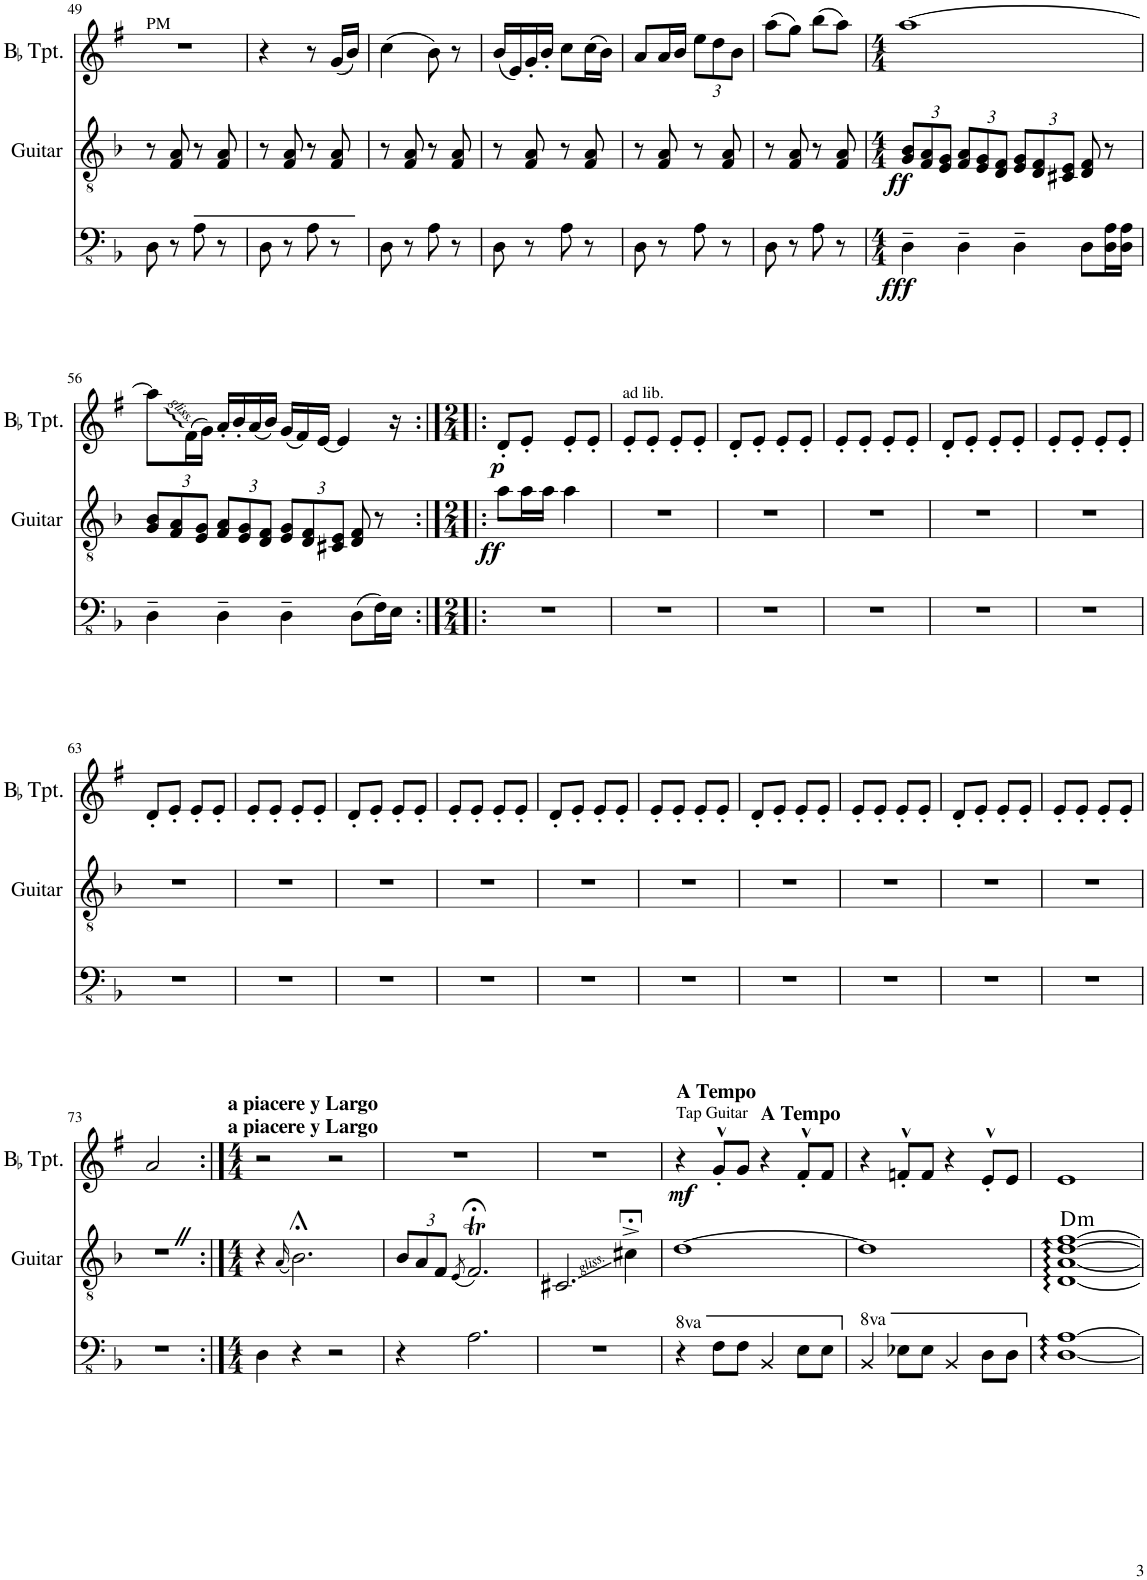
**kern	**dynam	**kern	**dynam	**harte	**kern	**dynam
*part3	*part3	*part2	*part2	*part2	*part1	*part1
*staff3	*staff3	*staff2	*staff2	*	*staff1	*staff1
*I"Bass Guitar	*	*I"Guitar	*	*	*I"BaccidentalFlat Trumpet	*
*	*	*I'Guitar	*	*	*I'BaccidentalFlat Tpt.	*
!!LO:PB:g=z
*clefFv4	*	*clefGv2	*	*	*clefG2	*
*	*	*	*	*	*Trd1c2	*
*k[b-]	*	*k[b-]	*	*	*k[f#]	*
*M2/4	*	*M2/4	*	*	*M2/4	*
=49	=49	=49	=49	=49	=49	=49
!	!	!	!	!	!LO:TX:a:t=PM	!
8DD\	.	8r	.	.	2r	.
8r	.	8F/ 8A/	.	.	.	.
8AA\	.	8r	.	.	.	.
8r	.	8F/ 8A/	.	.	.	.
=50	=50	=50	=50	=50	=50	=50
8DD\	.	8r	.	.	4r	.
8r	.	8F/ 8A/	.	.	.	.
8AA\	.	8r	.	.	8r	.
8r	.	8F/ 8A/	.	.	(16g/LL	.
.	.	.	.	.	16b/JJ)	.
=51	=51	=51	=51	=51	=51	=51
8DD\	.	8r	.	.	(4cc\	.
8r	.	8F/ 8A/	.	.	.	.
8AA\	.	8r	.	.	8b\)	.
8r	.	8F/ 8A/	.	.	8r	.
=52	=52	=52	=52	=52	=52	=52
8DD\	.	8r	.	.	(16b/LL	.
.	.	.	.	.	16e/)	.
8r	.	8F/ 8A/	.	.	16g'/	.
.	.	.	.	.	16b'/JJ	.
8AA\	.	8r	.	.	8cc\L	.
8r	.	8F/ 8A/	.	.	(16cc\L	.
.	.	.	.	.	16b\JJ)	.
=53	=53	=53	=53	=53	=53	=53
8DD\	.	8r	.	.	8a/L	.
8r	.	8F/ 8A/	.	.	16a/L	.
.	.	.	.	.	16b/JJ	.
*	*	*	*	*	*Xbrackettup	*
8AA\	.	8r	.	.	12ee\L	.
.	.	.	.	.	12dd\	.
8r	.	8F/ 8A/	.	.	.	.
.	.	.	.	.	12b\J	.
=54	=54	=54	=54	=54	=54	=54
8DD\	.	8r	.	.	(8aa\L	.
8r	.	8F/ 8A/	.	.	8gg\J)	.
8AA\	.	8r	.	.	(8bb\L	.
8r	.	8F/ 8A/	.	.	8aa\J)	.
=55	=55	=55	=55	=55	=55	=55
*M4/4	*	*M4/4	*	*	*M4/4	*
*	*	*Xbrackettup	*	*	*	*
!	!LO:DY:b	!	!LO:DY:b	!	!	!
4DD~\	fff	12G/ 12B-/L	ff	.	[1aa	.
.	.	12F/ 12A/	.	.	.	.
.	.	12E/ 12G/J	.	.	.	.
4DD~\	.	12F/ 12A/L	.	.	.	.
.	.	12E/ 12G/	.	.	.	.
.	.	12D/ 12F/J	.	.	.	.
4DD~\	.	12E/ 12G/L	.	.	.	.
.	.	12D/ 12F/	.	.	.	.
.	.	12C#X/ 12E/J	.	.	.	.
8DD\L	.	8D/ 8F/	.	.	.	.
16DD\ 16AA\L	.	8r	.	.	.	.
16DD\ 16AA\JJ	.	.	.	.	.	.
!!LO:LB:g=z
=56	=56	=56	=56	=56	=56	=56
4DD~\	.	12G/ 12B-/L	.	.	8aa\L]	.
.	.	12F/ 12A/	.	.	.	.
.	.	.	.	.	(16f#\L	.
.	.	12E/ 12G/J	.	.	.	.
.	.	.	.	.	16g\JJ)	.
4DD~\	.	12F/ 12A/L	.	.	16a'/LL	.
.	.	.	.	.	16b'/	.
.	.	12E/ 12G/	.	.	.	.
.	.	.	.	.	(16a/	.
.	.	12D/ 12F/J	.	.	.	.
.	.	.	.	.	16b/JJ)	.
4DD~\	.	12E/ 12G/L	.	.	(16g/LL	.
.	.	.	.	.	16f#/)	.
.	.	12D/ 12F/	.	.	.	.
.	.	.	.	.	[16e/JJ	.
.	.	12C#X/ 12E/J	.	.	.	.
.	.	.	.	.	4e/]	.
(8DD\L	.	8D/ 8F/	.	.	.	.
16FF\L)	.	8r	.	.	.	.
16EE\JJ	.	.	.	.	16r	.
=57:|!|:	=57:|!|:	=57:|!|:	=57:|!|:	=57:|!|:	=57:|!|:	=57:|!|:
*M2/4	*	*M2/4	*	*	*M2/4	*
!	!	!	!LO:DY:b	!	!	!LO:DY:b
2r	.	8a\L	ff	.	8d'/L	p
.	.	16a\L	.	.	8e'/J	.
.	.	16a\JJ	.	.	.	.
.	.	4a\	.	.	8e'/L	.
.	.	.	.	.	8e'/J	.
=58	=58	=58	=58	=58	=58	=58
!	!	!	!	!	!LO:TX:a:t=ad lib.	!
2r	.	2r	.	.	8e'/L	.
.	.	.	.	.	8e'/J	.
.	.	.	.	.	8e'/L	.
.	.	.	.	.	8e'/J	.
=59	=59	=59	=59	=59	=59	=59
2r	.	2r	.	.	8d'/L	.
.	.	.	.	.	8e'/J	.
.	.	.	.	.	8e'/L	.
.	.	.	.	.	8e'/J	.
=60	=60	=60	=60	=60	=60	=60
2r	.	2r	.	.	8e'/L	.
.	.	.	.	.	8e'/J	.
.	.	.	.	.	8e'/L	.
.	.	.	.	.	8e'/J	.
=61	=61	=61	=61	=61	=61	=61
2r	.	2r	.	.	8d'/L	.
.	.	.	.	.	8e'/J	.
.	.	.	.	.	8e'/L	.
.	.	.	.	.	8e'/J	.
=62	=62	=62	=62	=62	=62	=62
2r	.	2r	.	.	8e'/L	.
.	.	.	.	.	8e'/J	.
.	.	.	.	.	8e'/L	.
.	.	.	.	.	8e'/J	.
!!LO:LB:g=z
=63	=63	=63	=63	=63	=63	=63
2r	.	2r	.	.	8d'/L	.
.	.	.	.	.	8e'/J	.
.	.	.	.	.	8e'/L	.
.	.	.	.	.	8e'/J	.
=64	=64	=64	=64	=64	=64	=64
2r	.	2r	.	.	8e'/L	.
.	.	.	.	.	8e'/J	.
.	.	.	.	.	8e'/L	.
.	.	.	.	.	8e'/J	.
=65	=65	=65	=65	=65	=65	=65
2r	.	2r	.	.	8d'/L	.
.	.	.	.	.	8e'/J	.
.	.	.	.	.	8e'/L	.
.	.	.	.	.	8e'/J	.
=66	=66	=66	=66	=66	=66	=66
2r	.	2r	.	.	8e'/L	.
.	.	.	.	.	8e'/J	.
.	.	.	.	.	8e'/L	.
.	.	.	.	.	8e'/J	.
=67	=67	=67	=67	=67	=67	=67
2r	.	2r	.	.	8d'/L	.
.	.	.	.	.	8e'/J	.
.	.	.	.	.	8e'/L	.
.	.	.	.	.	8e'/J	.
=68	=68	=68	=68	=68	=68	=68
2r	.	2r	.	.	8e'/L	.
.	.	.	.	.	8e'/J	.
.	.	.	.	.	8e'/L	.
.	.	.	.	.	8e'/J	.
=69	=69	=69	=69	=69	=69	=69
2r	.	2r	.	.	8d'/L	.
.	.	.	.	.	8e'/J	.
.	.	.	.	.	8e'/L	.
.	.	.	.	.	8e'/J	.
=70	=70	=70	=70	=70	=70	=70
2r	.	2r	.	.	8e'/L	.
.	.	.	.	.	8e'/J	.
.	.	.	.	.	8e'/L	.
.	.	.	.	.	8e'/J	.
=71	=71	=71	=71	=71	=71	=71
2r	.	2r	.	.	8d'/L	.
.	.	.	.	.	8e'/J	.
.	.	.	.	.	8e'/L	.
.	.	.	.	.	8e'/J	.
=72	=72	=72	=72	=72	=72	=72
2r	.	2r	.	.	8e'/L	.
.	.	.	.	.	8e'/J	.
.	.	.	.	.	8e'/L	.
.	.	.	.	.	8e'/J	.
!!LO:LB:g=z
=73	=73	=73	=73	=73	=73	=73
2r	.	2r	.	.	2a/	.
=74:|!	=74:|!	=74:|!	=74:|!	=74:|!	=74:|!	=74:|!
*M4/4	*	*M4/4	*	*	*M4/4	*
!	!	!	!	!	!LO:TX:a:B:t=a piacere y Largo	!
!	!	!	!	!	!LO:TX:a:B:t=a piacere y Largo	!
4DD\	.	4r	.	.	2r	.
.	.	(16qA/	.	.	.	.
4r	.	2.B-;<\)	.	.	.	.
2r	.	.	.	.	2r	.
=75	=75	=75	=75	=75	=75	=75
4r	.	12B-/L	.	.	1r	.
.	.	12A/	.	.	.	.
.	.	12F/J	.	.	.	.
.	.	(8qE/	.	.	.	.
2.AA\	.	2.F;<T/)	.	.	.	.
=76	=76	=76	=76	=76	=76	=76
1r	.	2.C#X/	.	.	1r	.
.	.	4c#X;<^\	.	.	.	.
=77	=77	=77	=77	=77	=77	=77
*8va	*	*	*	*	*	*
!	!	!	!	!	!LO:TX:a:t=Tap Guitar	!
!	!	!	!	!	!LO:TX:a:B:t=A Tempo	!
!	!	!	!	!	!	!LO:DY:b
4r	.	[1d	.	.	4r	mf
8F\L	.	.	.	.	8g'^^/L	.
8F\J	.	.	.	.	8g/J	.
!	!	!	!	!	!LO:TX:a:B:t=A Tempo	!
4BB-/	.	.	.	.	4r	.
8E\L	.	.	.	.	8f#'^^/L	.
8E\J	.	.	.	.	8f#/J	.
=78	=78	=78	=78	=78	=78	=78
*X8va	*	*	*	*	*	*
*8va	*	*	*	*	*	*
4BB-/	.	1d]	.	.	4r	.
8E-X\L	.	.	.	.	8fn'^^/L	.
8E-\J	.	.	.	.	8f/J	.
4BB-/	.	.	.	.	4r	.
8D\L	.	.	.	.	8e'^^/L	.
8D\J	.	.	.	.	8e/J	.
=79	=79	=79	=79	=79	=79	=79
*X8va	*	*	*	*	*	*
!	!	!	!	!LO:H:kt=m	!	!
[1DD:: [1AA::	.	[1D:: [1A:: [1d:: [1f::	.	D:min	1e	.
=	=	=	=	=	=	=
*-	*-	*-	*-	*-	*-	*-
